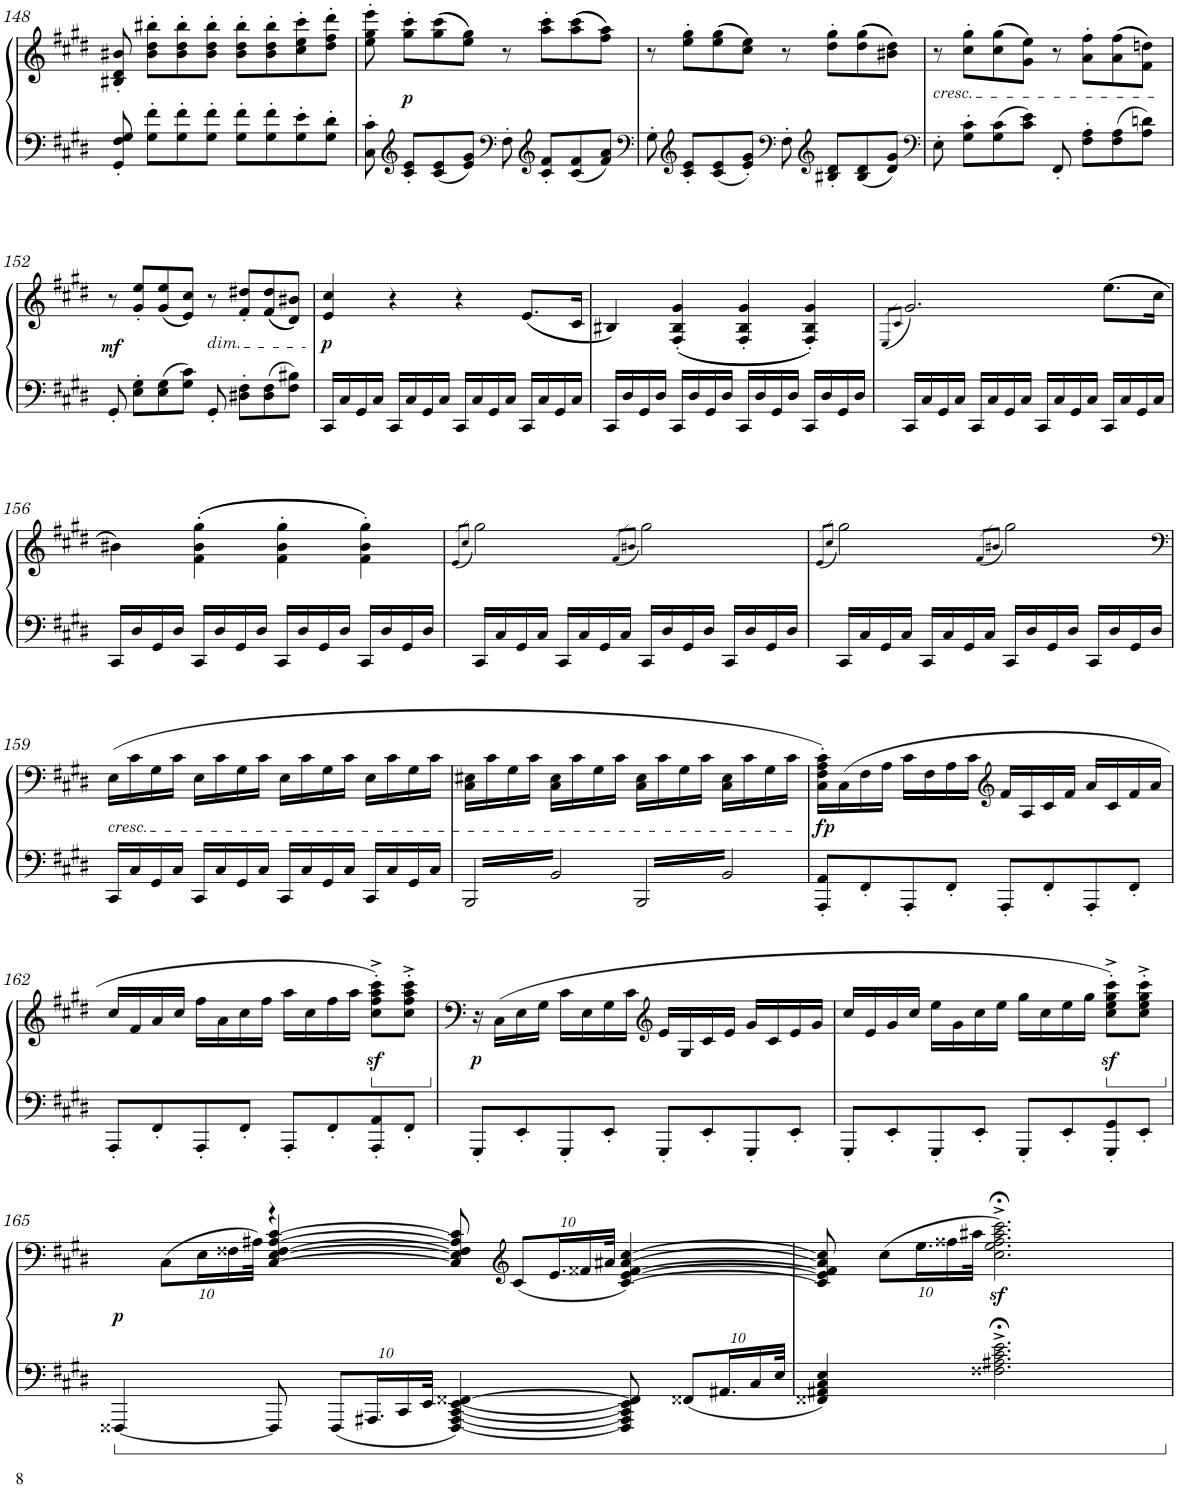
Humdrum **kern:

**kern	**kern	**dynam
*part1	*part1	*part1
*staff2	*staff1	*staff1/2
*I"Piano	*	*
*I'Pno.	*	*
!!LO:PB:g=z
*clefG2	*clefG2	*
*k[f#c#g#d#]	*k[f#c#g#d#]	*
*M4/4	*M4/4	*
*met(c)	*met(c)	*
=148	=148	=148
8GG#/' 8F#/' 8G#/'	8B#X/' 8d#/' 8b#X/'	.
8G#\' 8f#\'L	8b#\' 8dd#\' 8bb#X\'L	.
8G#\' 8f#\'	8b#\' 8dd#\' 8bb#\'	.
8G#\' 8f#\'J	8b#\' 8dd#\' 8bb#\'J	.
8G#\' 8f#\'L	8b#\' 8dd#\' 8bb#\'L	.
8G#\' 8f#\'	8b#\' 8dd#\' 8bb#\'	.
8G#\' 8e\'	8cc#\' 8ee\' 8ccc#\'	.
8G#\' 8d#\'J	8dd#\' 8ff#\' 8ddd#\'J	.
=149	=149	=149
8C#\' 8c#\'	8ee\' 8gg#\' 8eee\'	.
*clefG2	*	*
!	!	!LO:DY:b
8c#/' 8e/'L	8gg#\' 8ccc#\'L	p
8c#/ 8e/	((8gg#\ 8ccc#\	.
8e/ 8g#/J	8ee\ 8gg#\J))	.
*clefF4	*	*
8F#'\	8r	.
*clefG2	*	*
8c#/' 8f#/'L	8aa\' 8ccc#\'L	.
8c#/ 8f#/	((8aa\ 8ccc#\	.
8f#/ 8a/J	8ff#\ 8aa\J))	.
=150	=150	=150
*clefF4	*	*
8G#'\	8r	.
*clefG2	*	*
8c#/' 8e/'L	8ee\' 8gg#\'L	.
8c#/ 8e/	((8ee\ 8gg#\	.
8e/' 8g#/'J	8cc#\ 8ee\J))	.
*clefF4	*	*
8F#'\	8r	.
*clefG2	*	*
8B#X/' 8d#/'L	8dd#\' 8gg#\'L	.
8B#/ 8d#/	((8dd#\ 8gg#\	.
8d#/ 8g#/J	8b#X\ 8dd#\J))	.
=151	=151	=151
*clefF4	*	*
!	!LO:TX:b:i:t=cresc.	!
8E'\	8r	.
8G#\' 8c#\'L	8cc#\' 8gg#\'L	.
8G#\ 8c#\	((8cc#\ 8gg#\	.
8c#\ 8e\J	8g#\ 8ee\J))	.
8FF#'/	8r	.
8F#\' 8A\'L	8a\' 8ff#\'L	.
8F#\ 8A\	((8a\ 8ff#\	.
8A\ 8dn\J	8f#\ 8ddn\J))	.
!!LO:LB:g=z
=152	=152	=152
!	!	!LO:DY:b
8GG#'/	8r	mf
8E\' 8G#\'L	8g#/' 8ee/'L	.
8E\ 8G#\	((8g#/ 8ee/	.
8G#\ 8c#\J	8e/ 8cc#/J))	.
!	!LO:TX:b:i:t=dim.	!
8GG#'/	8r	.
8D#X\' 8F#\'L	8f#/' 8dd#X/'L	.
8D#\ 8F#\	((8f#/ 8dd#/	.
8F#\ 8B#X\J	8d#/ 8b#X/J))	.
=153	=153	=153
!	!	!LO:DY:b
16CC#/LL	4e/ 4cc#/	p
16C#/	.	.
16GG#/	.	.
16C#/JJ	.	.
16CC#/LL	4r	.
16C#/	.	.
16GG#/	.	.
16C#/JJ	.	.
16CC#/LL	4r	.
16C#/	.	.
16GG#/	.	.
16C#/JJ	.	.
16CC#/LL	((8.e/L	.
16C#/	.	.
16GG#/	.	.
16C#/JJ	16c#/Jk	.
=154	=154	=154
16CC#/LL	4B#X/))	.
16D#/	.	.
16GG#/	.	.
16D#/JJ	.	.
16CC#/LL	((4F#/' 4B#/' 4g#/'	.
16D#/	.	.
16GG#/	.	.
16D#/JJ	.	.
16CC#/LL	4F#/' 4B#/' 4g#/'	.
16D#/	.	.
16GG#/	.	.
16D#/JJ	.	.
16CC#/LL	4F#/' 4B#/' 4g#/'))	.
16D#/	.	.
16GG#/	.	.
16D#/JJ	.	.
=155	=155	=155
.	(8qE/L	.
.	8qc#/J	.
16CC#/LL	2.g#/)	.
16C#/	.	.
16GG#/	.	.
16C#/JJ	.	.
16CC#/LL	.	.
16C#/	.	.
16GG#/	.	.
16C#/JJ	.	.
16CC#/LL	.	.
16C#/	.	.
16GG#/	.	.
16C#/JJ	.	.
16CC#/LL	((8.ee\L	.
16C#/	.	.
16GG#/	.	.
16C#/JJ	16cc#\Jk	.
!!LO:LB:g=z
=156	=156	=156
16CC#/LL	4b#X\))	.
16D#/	.	.
16GG#/	.	.
16D#/JJ	.	.
16CC#/LL	((4f#\' 4b#\' 4gg#\'	.
16D#/	.	.
16GG#/	.	.
16D#/JJ	.	.
16CC#/LL	4f#\' 4b#\' 4gg#\'	.
16D#/	.	.
16GG#/	.	.
16D#/JJ	.	.
16CC#/LL	4f#\' 4b#\' 4gg#\'))	.
16D#/	.	.
16GG#/	.	.
16D#/JJ	.	.
=157	=157	=157
.	(8qe/L	.
.	8qcc#/J	.
16CC#/LL	2gg#\)	.
16C#/	.	.
16GG#/	.	.
16C#/JJ	.	.
16CC#/LL	.	.
16C#/	.	.
16GG#/	.	.
16C#/JJ	.	.
.	(8qf#/L	.
.	8qb#X/J	.
16CC#/LL	2gg#\)	.
16D#/	.	.
16GG#/	.	.
16D#/JJ	.	.
16CC#/LL	.	.
16D#/	.	.
16GG#/	.	.
16D#/JJ	.	.
=158	=158	=158
.	(8qe/L	.
.	8qcc#/J	.
16CC#/LL	2gg#\)	.
16C#/	.	.
16GG#/	.	.
16C#/JJ	.	.
16CC#/LL	.	.
16C#/	.	.
16GG#/	.	.
16C#/JJ	.	.
.	(8qf#/L	.
.	8qb#X/J	.
16CC#/LL	2gg#\)	.
16D#/	.	.
16GG#/	.	.
16D#/JJ	.	.
16CC#/LL	.	.
16D#/	.	.
16GG#/	.	.
16D#/JJ	.	.
!!LO:LB:g=z
=159	=159	=159
*	*clefF4	*
!	!LO:TX:b:i:t=cresc.	!
16CC#/LL	(16E\LL	.
16C#/	16c#\	.
16GG#/	16G#\	.
16C#/JJ	16c#\JJ	.
16CC#/LL	16E\LL	.
16C#/	16c#\	.
16GG#/	16G#\	.
16C#/JJ	16c#\JJ	.
16CC#/LL	16E\LL	.
16C#/	16c#\	.
16GG#/	16G#\	.
16C#/JJ	16c#\JJ	.
16CC#/LL	16E\LL	.
16C#/	16c#\	.
16GG#/	16G#\	.
16C#/JJ	16c#\JJ	.
=160	=160	=160
6.BBB/	16C#\ 16E#X\LL	.
.	16c#\	.
.	16G#\	.
.	16c#\JJ	.
6.BB/	16C#\ 16E#\LL	.
.	16c#\	.
.	16G#\	.
.	16c#\JJ	.
6.BBB/	16C#\ 16E#\LL	.
.	16c#\	.
.	16G#\	.
.	16c#\JJ	.
6.BB/	16C#\ 16E#\LL	.
.	16c#\	.
.	16G#\	.
.	16c#\JJ	.
=161	=161	=161
!	!	!LO:DY:b
8AAA/' 8AA/'L	16C#\' 16F#\' 16A\' 16c#\'LL)	fp
.	(16C#\	.
8FF#'/	16F#\	.
.	16A\JJ	.
8AAA'/	16c#\LL	.
.	16F#\	.
8FF#'/J	16A\	.
.	16c#\JJ	.
*	*clefG2	*
8AAA'/L	16f#/LL	.
.	16A/	.
8FF#'/	16c#/	.
.	16f#/JJ	.
8AAA'/	16a/LL	.
.	16c#/	.
8FF#'/J	16f#/	.
.	16a/JJ	.
!!LO:LB:g=z
=162	=162	=162
8AAA'/L	16cc#/LL	.
.	16f#/	.
8FF#'/	16a/	.
.	16cc#/JJ	.
8AAA'/	16ff#\LL	.
.	16a\	.
8FF#'/J	16cc#\	.
.	16ff#\JJ	.
8AAA'/L	16aa\LL	.
.	16cc#\	.
8FF#'/	16ff#\	.
.	16aa\JJ	.
*	*ped	*
8AAA/' 8AA/'	8cc#\z<'^ 8ff#\z<'^ 8aa\z<'^ 8ccc#\z<'^L)	.
8FF#'/J	8cc#\'^ 8ff#\'^ 8aa\'^ 8ccc#\'^J	.
=163	=163	=163
*	*Xped	*
!	!	!LO:DY:b
8GGG#'/L	16r	p
.	(16C#\LL	.
8EE'/	16E\	.
.	16G#\JJ	.
8GGG#'/	16c#\LL	.
.	16E\	.
8EE'/J	16G#\	.
.	16c#\JJ	.
*	*clefG2	*
8GGG#'/L	16e/LL	.
.	16G#/	.
8EE'/	16c#/	.
.	16e/JJ	.
8GGG#'/	16g#/LL	.
.	16c#/	.
8EE'/J	16e/	.
.	16g#/JJ	.
=164	=164	=164
8GGG#'/L	16cc#/LL	.
.	16e/	.
8EE'/	16g#/	.
.	16cc#/JJ	.
8GGG#'/	16ee\LL	.
.	16g#\	.
8EE'/J	16cc#\	.
.	16ee\JJ	.
8GGG#'/L	16gg#\LL	.
.	16cc#\	.
8EE'/	16ee\	.
.	16gg#\JJ	.
*	*ped	*
8GGG#/' 8GG#/'	8cc#\z<'^ 8ee\z<'^ 8gg#\z<'^ 8ccc#\z<'^L)	.
8EE'/J	8cc#\'^ 8ee\'^ 8gg#\'^ 8ccc#\'^J	.
!!LO:LB:g=z
=165	=165	=165
*	*Xped	*
*	*^	*
!	!	!	!LO:DY:b
[4FFF##X/	8ryy	4ryy	p
*	*Xbrackettup	*	*
.	(20C#\L	.	.
.	40.E\L	.	.
.	40F##X\	.	.
.	80A#X\JJk)	.	.
8FFF##/]	4r	[4C#/ [4E/ [4F##/ [4A#/ [4c#/	.
*Xbrackettup	*	*	*
20FFF##/L	.	.	.
40.AAA#X/L	.	.	.
40CC#/	.	.	.
80EE/JJk	.	.	.
[4FFF##/ [4AAA#/ [4CC#/ [4EE/ [4FF##X/	2ryy	8C#/] 8E/] 8F##/] 8A#/] 8c#/]	.
*	*clefG2	*	*
.	.	(20c#/L	.
.	.	40.e/L	.
.	.	40f##X/	.
.	.	80a#X/JJk	.
8FFF##/] 8AAA#/] 8CC#/] 8EE/] 8FF##/]	.	[4c#/ [4e/ [4f##/ [4a#/ [4cc#/)	.
20FF##X/L	.	.	.
40.AA#X/L	.	.	.
40C#/	.	.	.
80E/JJk	.	.	.
*	*v	*v	*
=166	=166	=166
4FF##X/ 4AA#X/ 4C#/ 4E/	8c#/] 8e/] 8f##/] 8a#/] 8cc#/]	.
.	(20cc#\L	.
.	40.ee\L	.
.	40ff##X\	.
.	80aa#X\JJk	.
2.F##X\;<^ 2.A#X\;<^ 2.c#\;<^ 2.e\;<^	2.cc#\z<;<^ 2.ee\z<;<^ 2.ff##\z<;<^ 2.aa#\z<;<^ 2.ccc#\z<;<^)	.
=	=	=
*-	*-	*-
